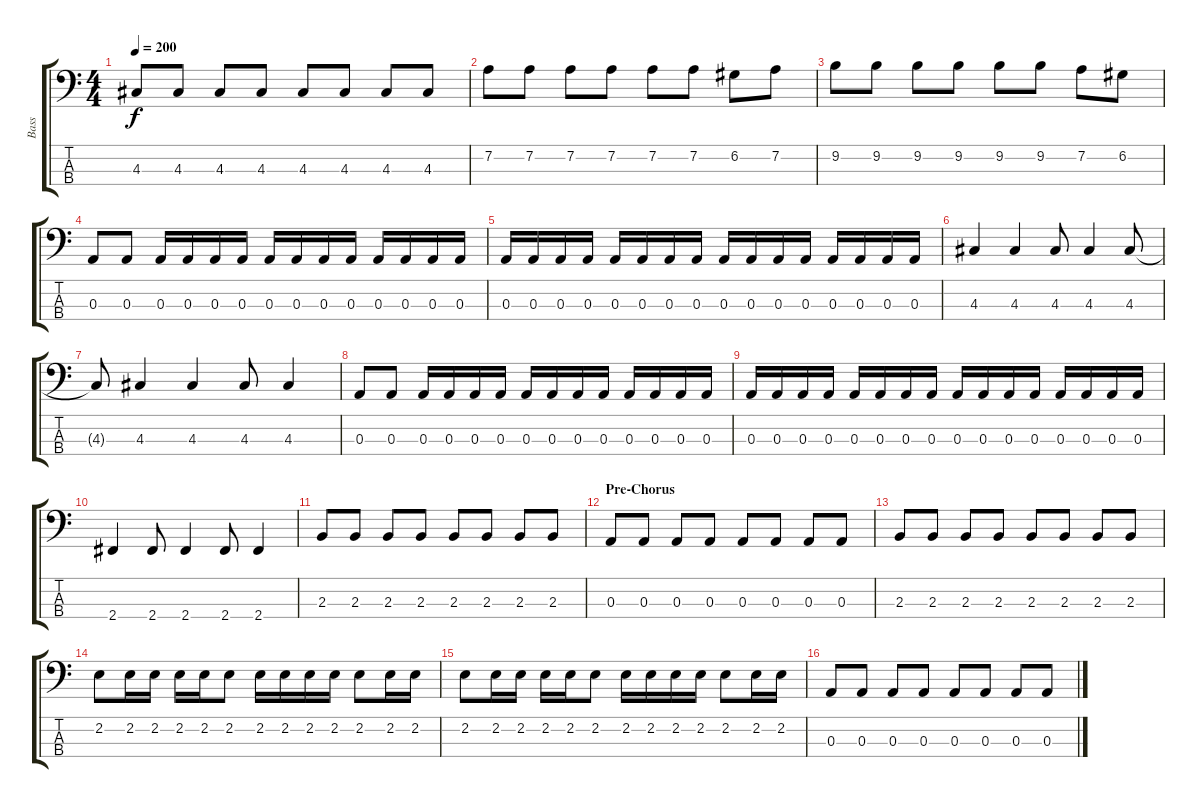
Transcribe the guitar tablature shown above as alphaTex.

\track ("Bass" "Bass") {instrument electricbassfinger}
\staff {score tabs}
\tuning (G2 D2 A1 E1) {hide}
\ts (4 4)
\tempo 200
\clef f4
\ks c
4.3.8{dy f} 4.3.8 4.3.8 4.3.8 4.3.8 4.3.8 4.3.8 4.3.8 |
7.2.8 7.2.8 7.2.8 7.2.8 7.2.8 7.2.8 6.2.8 7.2.8 |
9.2.8 9.2.8 9.2.8 9.2.8 9.2.8 9.2.8 7.2.8 6.2.8 |
0.3.8 0.3.8 0.3.16 0.3.16 0.3.16 0.3.16 0.3.16 0.3.16 0.3.16 0.3.16 0.3.16 0.3.16 0.3.16 0.3.16 |
0.3.16 0.3.16 0.3.16 0.3.16 0.3.16 0.3.16 0.3.16 0.3.16 0.3.16 0.3.16 0.3.16 0.3.16 0.3.16 0.3.16 0.3.16 0.3.16 |
4.3.4 4.3.4 4.3.8 4.3.4 4.3.8 |
4.3{t}.8 4.3.4 4.3.4 4.3.8 4.3.4 |
0.3.8 0.3.8 0.3.16 0.3.16 0.3.16 0.3.16 0.3.16 0.3.16 0.3.16 0.3.16 0.3.16 0.3.16 0.3.16 0.3.16 |
0.3.16 0.3.16 0.3.16 0.3.16 0.3.16 0.3.16 0.3.16 0.3.16 0.3.16 0.3.16 0.3.16 0.3.16 0.3.16 0.3.16 0.3.16 0.3.16 |
2.4.4 2.4.8 2.4.4 2.4.8 2.4.4 |
2.3.8 2.3.8 2.3.8 2.3.8 2.3.8 2.3.8 2.3.8 2.3.8 |
\section ("" "Pre-Chorus")
0.3.8 0.3.8 0.3.8 0.3.8 0.3.8 0.3.8 0.3.8 0.3.8 |
2.3.8 2.3.8 2.3.8 2.3.8 2.3.8 2.3.8 2.3.8 2.3.8 |
2.2.8 2.2.16 2.2.16 2.2.16 2.2.16 2.2.8 2.2.16 2.2.16 2.2.16 2.2.16 2.2.8 2.2.16 2.2.16 |
2.2.8 2.2.16 2.2.16 2.2.16 2.2.16 2.2.8 2.2.16 2.2.16 2.2.16 2.2.16 2.2.8 2.2.16 2.2.16 |
0.3.8 0.3.8 0.3.8 0.3.8 0.3.8 0.3.8 0.3.8 0.3.8
